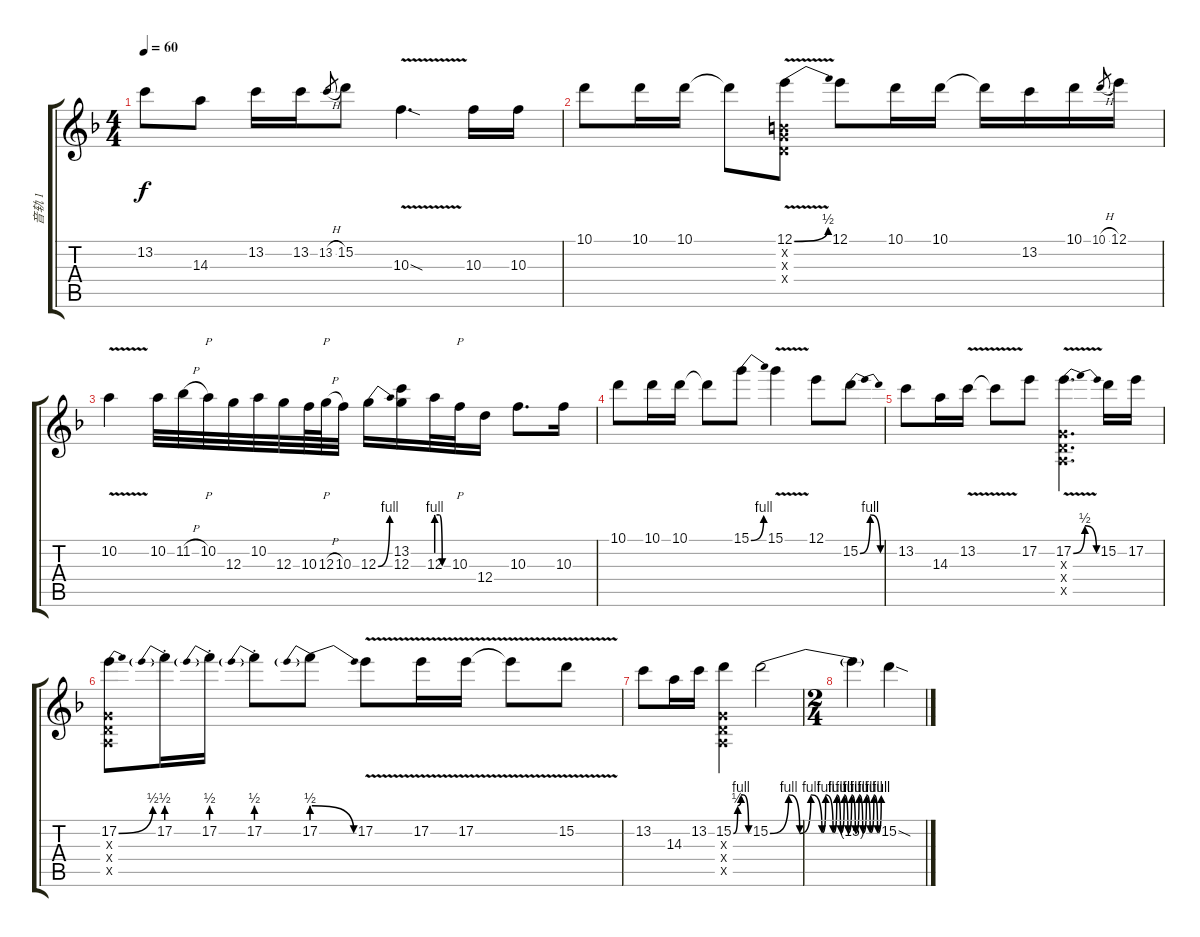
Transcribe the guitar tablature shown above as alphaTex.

\track ("音轨 1" "音轨 1") {instrument acousticguitarsteel}
\staff {score tabs}
\tuning (E4 B3 G3 D3 A2 E2) {hide}
\ts (4 4)
\tempo 60
\clef g2
\ks f
13.2.8{dy f} 14.3.8 13.2.16 13.2.16 13.2{h}.8{gr} 15.2.8 10.3{v sod}.4{d} 10.3.16 10.3.16 |
10.1.8 10.1.16 10.1.16 10.1{t}.8 (12.1{be (bend 0 0 60 2) v} 0.2{x} 0.3{x} 0.4{x}).8 12.1.8 10.1.16 10.1.16 10.1{t}.16 13.2.16 10.1.16 10.1{h}.8{gr} 12.1.16 |
10.2{v}.4 10.2.32 11.2{h}.32 10.2.32{p} 12.3.32 10.2.32 12.3.32 10.3.64 12.3{h}.64{p} 10.3.32 12.3{be (bend 0 0 60 4)}.16 (13.2 12.3).16 12.3{be (custom 0 4 15 4 30 0 60 0)}.32 10.3.32{p} 12.4.16 10.3.8{d} 10.3.16 |
10.1.8 10.1.16 10.1.16 10.1{t}.8 15.1{be (bend 0 0 60 4)}.8 15.1{v}.4 12.1.8 15.2{be (bendrelease 0 0 30 4 30 4 60 0)}.8 |
13.2.8 14.3.16 13.2{v}.16 13.2{t}.8 17.2.8 (17.2{be (bendrelease 0 0 34 2 34 2 60 0) v} 0.3{x} 0.4{x} 0.5{x}).4{d} 15.2.16 17.2.16 |
(17.2{be (bend 0 0 60 2)} 0.3{x} 0.4{x} 0.5{x}).8 17.2{be (prebend 0 2 60 2) st}.16 17.2{be (prebend 0 2 60 2) st}.16 17.2{be (prebend 0 2 60 2) st}.8 17.2{be (prebendrelease 0 2 60 0)}.8 17.2{v}.8 17.2{v}.16 17.2{v}.16 17.2{t}.8 15.2{v}.8 |
13.2.8 14.3.16 13.2.16 (15.2{be (custom 0 0 17 2 30 4 38 4 60 0)} 0.3{x} 0.4{x} 0.5{x}).4 15.2{be (custom 0 0 10 4 16 0 22 4 28 0 30 4 34 0 36 4 38 0 40 4 42 0 44 4 46 0 48 4 50 0 52 4 54 0 56 4 58 0 60 4)}.2 |
\ts (2 4)
15.2{t}.4 15.2{sod}.4
